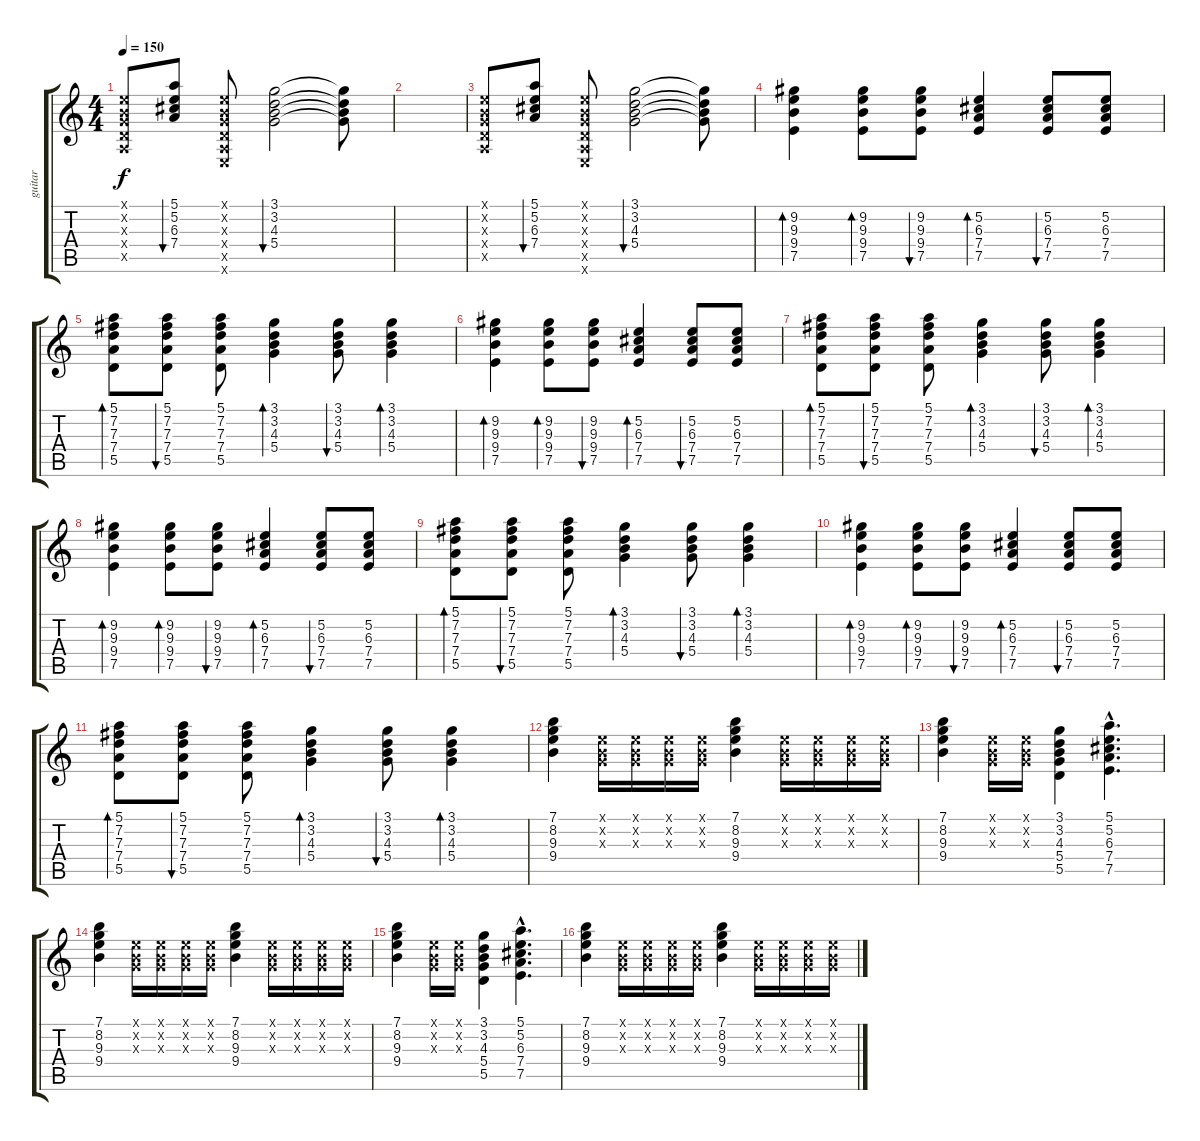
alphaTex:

\track ("guitar" "guitar") {instrument electricguitarclean}
\staff {score tabs}
\tuning (E4 B3 G3 D3 A2 E2) {hide}
\ts (4 4)
\tempo 150
\clef g2
\ks c
(0.1{x} 0.2{x} 0.3{x} 0.4{x} 0.5{x}).8{dy f} (5.1 5.2 6.3 7.4).8{bu 60} (0.1{x} 0.2{x} 0.3{x} 0.4{x} 0.5{x} 0.6{x}).8 (3.1 3.2 4.3 5.4).2{bu 60} (3.1{t} 3.2{t} 4.3{t} 5.4{t}).8 |
|
(0.1{x} 0.2{x} 0.3{x} 0.4{x} 0.5{x}).8 (5.1 5.2 6.3 7.4).8{bu 60} (0.1{x} 0.2{x} 0.3{x} 0.4{x} 0.5{x} 0.6{x}).8 (3.1 3.2 4.3 5.4).2{bu 60} (3.1{t} 3.2{t} 4.3{t} 5.4{t}).8 |
(9.2 9.3 9.4 7.5).4{bd 60} (9.2 9.3 9.4 7.5).8{bd 60} (9.2 9.3 9.4 7.5).8{bu 60} (5.2 6.3 7.4 7.5).4{bd 60} (5.2 6.3 7.4 7.5).8{bu 60} (5.2 6.3 7.4 7.5).8 |
(5.1 7.2 7.3 7.4 5.5).8{bd 60} (5.1 7.2 7.3 7.4 5.5).8{bu 60} (5.1 7.2 7.3 7.4 5.5).8 (3.1 3.2 4.3 5.4).4{bd 60} (3.1 3.2 4.3 5.4).8{bu 60} (3.1 3.2 4.3 5.4).4{bd 60} |
(9.2 9.3 9.4 7.5).4{bd 60} (9.2 9.3 9.4 7.5).8{bd 60} (9.2 9.3 9.4 7.5).8{bu 60} (5.2 6.3 7.4 7.5).4{bd 60} (5.2 6.3 7.4 7.5).8{bu 60} (5.2 6.3 7.4 7.5).8 |
(5.1 7.2 7.3 7.4 5.5).8{bd 60} (5.1 7.2 7.3 7.4 5.5).8{bu 60} (5.1 7.2 7.3 7.4 5.5).8 (3.1 3.2 4.3 5.4).4{bd 60} (3.1 3.2 4.3 5.4).8{bu 60} (3.1 3.2 4.3 5.4).4{bd 60} |
(9.2 9.3 9.4 7.5).4{bd 60} (9.2 9.3 9.4 7.5).8{bd 60} (9.2 9.3 9.4 7.5).8{bu 60} (5.2 6.3 7.4 7.5).4{bd 60} (5.2 6.3 7.4 7.5).8{bu 60} (5.2 6.3 7.4 7.5).8 |
(5.1 7.2 7.3 7.4 5.5).8{bd 60} (5.1 7.2 7.3 7.4 5.5).8{bu 60} (5.1 7.2 7.3 7.4 5.5).8 (3.1 3.2 4.3 5.4).4{bd 60} (3.1 3.2 4.3 5.4).8{bu 60} (3.1 3.2 4.3 5.4).4{bd 60} |
(9.2 9.3 9.4 7.5).4{bd 60} (9.2 9.3 9.4 7.5).8{bd 60} (9.2 9.3 9.4 7.5).8{bu 60} (5.2 6.3 7.4 7.5).4{bd 60} (5.2 6.3 7.4 7.5).8{bu 60} (5.2 6.3 7.4 7.5).8 |
(5.1 7.2 7.3 7.4 5.5).8{bd 60} (5.1 7.2 7.3 7.4 5.5).8{bu 60} (5.1 7.2 7.3 7.4 5.5).8 (3.1 3.2 4.3 5.4).4{bd 60} (3.1 3.2 4.3 5.4).8{bu 60} (3.1 3.2 4.3 5.4).4{bd 60} |
(7.1 8.2 9.3 9.4).4 (0.1{x} 0.2{x} 0.3{x}).16 (0.1{x} 0.2{x} 0.3{x}).16 (0.1{x} 0.2{x} 0.3{x}).16 (0.1{x} 0.2{x} 0.3{x}).16 (7.1 8.2 9.3 9.4).4 (0.1{x} 0.2{x} 0.3{x}).16 (0.1{x} 0.2{x} 0.3{x}).16 (0.1{x} 0.2{x} 0.3{x}).16 (0.1{x} 0.2{x} 0.3{x}).16 |
(7.1 8.2 9.3 9.4).4 (0.1{x} 0.2{x} 0.3{x}).16 (0.1{x} 0.2{x} 0.3{x}).16 (3.1 3.2 4.3 5.4 5.5).4 (5.1{hac} 5.2{hac} 6.3{hac} 7.4{hac} 7.5{hac}).4{d} |
(7.1 8.2 9.3 9.4).4 (0.1{x} 0.2{x} 0.3{x}).16 (0.1{x} 0.2{x} 0.3{x}).16 (0.1{x} 0.2{x} 0.3{x}).16 (0.1{x} 0.2{x} 0.3{x}).16 (7.1 8.2 9.3 9.4).4 (0.1{x} 0.2{x} 0.3{x}).16 (0.1{x} 0.2{x} 0.3{x}).16 (0.1{x} 0.2{x} 0.3{x}).16 (0.1{x} 0.2{x} 0.3{x}).16 |
(7.1 8.2 9.3 9.4).4 (0.1{x} 0.2{x} 0.3{x}).16 (0.1{x} 0.2{x} 0.3{x}).16 (3.1 3.2 4.3 5.4 5.5).4 (5.1{hac} 5.2{hac} 6.3{hac} 7.4{hac} 7.5{hac}).4{d} |
(7.1 8.2 9.3 9.4).4 (0.1{x} 0.2{x} 0.3{x}).16 (0.1{x} 0.2{x} 0.3{x}).16 (0.1{x} 0.2{x} 0.3{x}).16 (0.1{x} 0.2{x} 0.3{x}).16 (7.1 8.2 9.3 9.4).4 (0.1{x} 0.2{x} 0.3{x}).16 (0.1{x} 0.2{x} 0.3{x}).16 (0.1{x} 0.2{x} 0.3{x}).16 (0.1{x} 0.2{x} 0.3{x}).16
